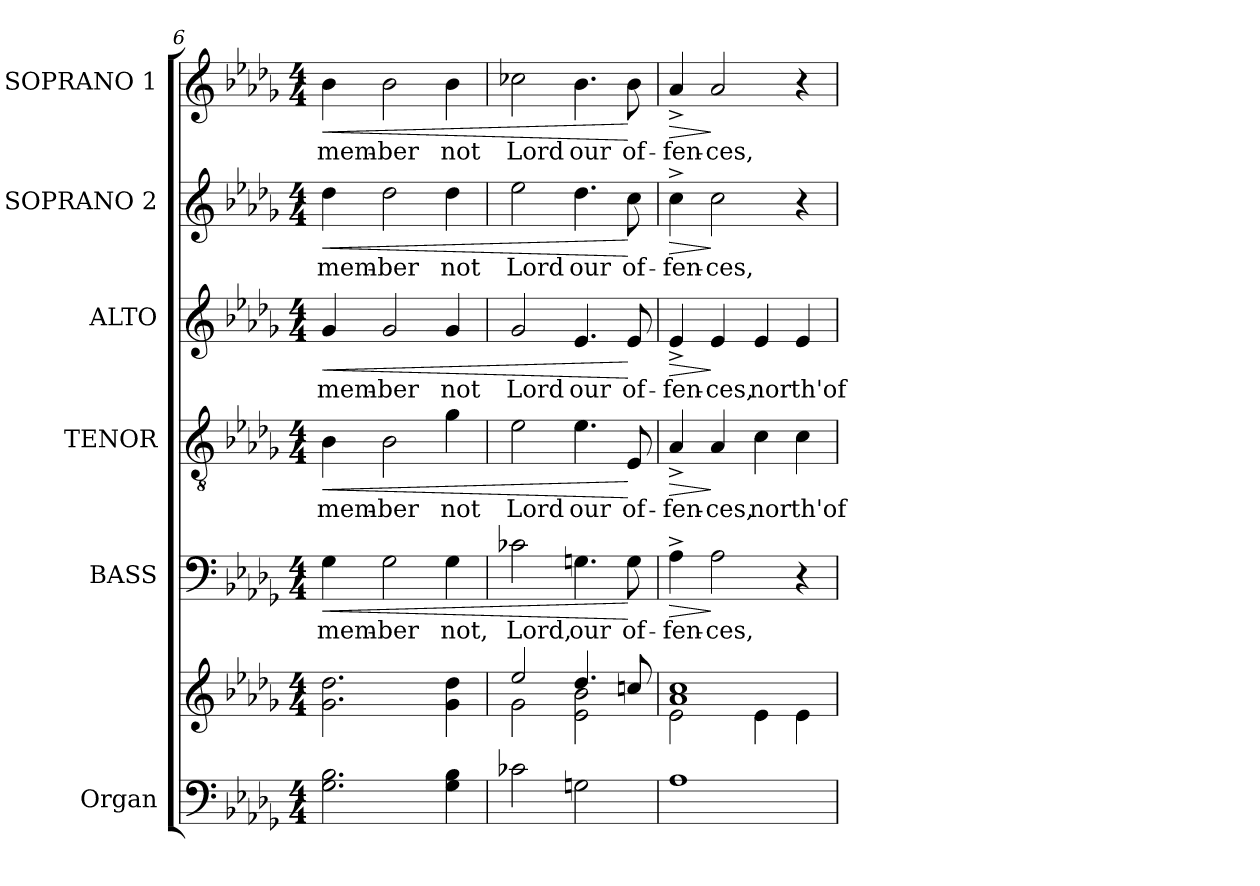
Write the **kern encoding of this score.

**kern	**kern	**kern	**text	**dynam	**kern	**text	**dynam	**kern	**text	**dynam	**kern	**text	**dynam	**kern	**text	**dynam
*part6	*part6	*part5	*part5	*part5	*part4	*part4	*part4	*part3	*part3	*part3	*part2	*part2	*part2	*part1	*part1	*part1
*staff7	*staff6	*staff5	*staff5	*staff5	*staff4	*staff4	*staff4	*staff3	*staff3	*staff3	*staff2	*staff2	*staff2	*staff1	*staff1	*staff1
*I"Organ	*	*I"BASS	*	*	*I"TENOR	*	*	*I"ALTO	*	*	*I"SOPRANO 2	*	*	*I"SOPRANO 1	*	*
*I'Org.	*	*I'B.	*	*	*I'T.	*	*	*I'A.	*	*	*I'S2.	*	*	*I'S1.	*	*
!!LO:LB:g=z
*clefF4	*clefG2	*clefF4	*	*	*clefGv2	*	*	*clefG2	*	*	*clefG2	*	*	*clefG2	*	*
*	*	*	*	*	*ITrd7c12	*	*	*	*	*	*	*	*	*	*	*
*k[b-e-a-d-g-]	*k[b-e-a-d-g-]	*k[b-e-a-d-g-]	*	*	*k[b-e-a-d-g-]	*	*	*k[b-e-a-d-g-]	*	*	*k[b-e-a-d-g-]	*	*	*k[b-e-a-d-g-]	*	*
*b-:	*b-:	*b-:	*	*	*b-:	*	*	*b-:	*	*	*b-:	*	*	*b-:	*	*
*M4/4	*M4/4	*M4/4	*	*	*M4/4	*	*	*M4/4	*	*	*M4/4	*	*	*M4/4	*	*
=6	=6	=6	=6	=6	=6	=6	=6	=6	=6	=6	=6	=6	=6	=6	=6	=6
!	!	!	!LO:LY:b:color=#000000	!LO:HP:b	!	!	!	!	!	!	!	!	!	!	!	!
!	!	!	!	!	!	!LO:LY:b:color=#000000	!LO:HP:b	!	!	!	!	!	!	!	!	!
!	!	!	!	!	!	!	!	!	!LO:LY:b:color=#000000	!LO:HP:b	!	!	!	!	!	!
!	!	!	!	!	!	!	!	!	!	!	!	!LO:LY:b:color=#000000	!LO:HP:b	!	!	!
!	!	!	!	!	!	!	!	!	!	!	!	!	!	!	!LO:LY:b:color=#000000	!LO:HP:b
2.G-i\ 2.B-i	2.g-i\ 2.dd-i	4G-i\	-mem-	<	4BB-i\	-mem-	<	4g-i/	-mem-	<	4dd-i\	-mem-	<	4b-i\	-mem-	<
!	!	!	!LO:LY:b:color=#000000	!	!	!	!	!	!	!	!	!	!	!	!	!
!	!	!	!	!	!	!LO:LY:b:color=#000000	!	!	!	!	!	!	!	!	!	!
!	!	!	!	!	!	!	!	!	!LO:LY:b:color=#000000	!	!	!	!	!	!	!
!	!	!	!	!	!	!	!	!	!	!	!	!LO:LY:b:color=#000000	!	!	!	!
!	!	!	!	!	!	!	!	!	!	!	!	!	!	!	!LO:LY:b:color=#000000	!
.	.	2G-i\	-ber	.	2BB-i\	-ber	.	2g-i/	-ber	.	2dd-i\	-ber	.	2b-i\	-ber	.
!	!	!	!LO:LY:b:color=#000000	!	!	!	!	!	!	!	!	!	!	!	!	!
!	!	!	!	!	!	!LO:LY:b:color=#000000	!	!	!	!	!	!	!	!	!	!
!	!	!	!	!	!	!	!	!	!LO:LY:b:color=#000000	!	!	!	!	!	!	!
!	!	!	!	!	!	!	!	!	!	!	!	!LO:LY:b:color=#000000	!	!	!	!
!	!	!	!	!	!	!	!	!	!	!	!	!	!	!	!LO:LY:b:color=#000000	!
4G-i\ 4B-i	4g-i\ 4dd-i	4G-i\	not,	.	4G-i\	not	.	4g-i/	not	.	4dd-i\	not	.	4b-i\	not	.
=7	=7	=7	=7	=7	=7	=7	=7	=7	=7	=7	=7	=7	=7	=7	=7	=7
*	*^	*	*	*	*	*	*	*	*	*	*	*	*	*	*	*
!	!	!	!	!LO:LY:b:color=#000000	!	!	!	!	!	!	!	!	!	!	!	!	!
!	!	!	!	!	!	!	!LO:LY:b:color=#000000	!	!	!	!	!	!	!	!	!	!
!	!	!	!	!	!	!	!	!	!	!LO:LY:b:color=#000000	!	!	!	!	!	!	!
!	!	!	!	!	!	!	!	!	!	!	!	!	!LO:LY:b:color=#000000	!	!	!	!
!	!	!	!	!	!	!	!	!	!	!	!	!	!	!	!	!LO:LY:b:color=#000000	!
2c-Xi\	2ee-i/	2g-i\	2c-Xi\	Lord,	.	2E-i\	Lord	.	2g-i/	Lord	.	2ee-i\	Lord	.	2cc-Xi\	Lord	.
!	!	!	!	!LO:LY:b:color=#000000	!	!	!	!	!	!	!	!	!	!	!	!	!
!	!	!	!	!	!	!	!LO:LY:b:color=#000000	!	!	!	!	!	!	!	!	!	!
!	!	!	!	!	!	!	!	!	!	!LO:LY:b:color=#000000	!	!	!	!	!	!	!
!	!	!	!	!	!	!	!	!	!	!	!	!	!LO:LY:b:color=#000000	!	!	!	!
!	!	!	!	!	!	!	!	!	!	!	!	!	!	!	!	!LO:LY:b:color=#000000	!
2Gni\	4.dd-i/	2e-i\ 2b-i	4.Gni\	our	.	4.E-i\	our	.	4.e-i/	our	.	4.dd-i\	our	.	4.b-i\	our	.
!	!	!	!	!LO:LY:b:color=#000000	!	!	!	!	!	!	!	!	!	!	!	!	!
!	!	!	!	!	!	!	!LO:LY:b:color=#000000	!	!	!	!	!	!	!	!	!	!
!	!	!	!	!	!	!	!	!	!	!LO:LY:b:color=#000000	!	!	!	!	!	!	!
!	!	!	!	!	!	!	!	!	!	!	!	!	!LO:LY:b:color=#000000	!	!	!	!
!	!	!	!	!	!	!	!	!	!	!	!	!	!	!	!	!LO:LY:b:color=#000000	!
.	8ccni/	.	8Gi\	of-	[	8EE-i/	of-	[	8e-i/	of-	[	8cci\	of-	[	8b-i\	of-	[
=8	=8	=8	=8	=8	=8	=8	=8	=8	=8	=8	=8	=8	=8	=8	=8	=8	=8
!	!	!	!	!LO:LY:b:color=#000000	!LO:HP:b	!	!	!	!	!	!	!	!	!	!	!	!
!	!	!	!	!	!	!	!LO:LY:b:color=#000000	!LO:HP:b	!	!	!	!	!	!	!	!	!
!	!	!	!	!	!	!	!	!	!	!LO:LY:b:color=#000000	!LO:HP:b	!	!	!	!	!	!
!	!	!	!	!	!	!	!	!	!	!	!	!	!LO:LY:b:color=#000000	!LO:HP:b	!	!	!
!	!	!	!	!	!	!	!	!	!	!	!	!	!	!	!	!LO:LY:b:color=#000000	!LO:HP:b
1A-i	1a-i 1cci	2e-i\	4A-^i\	-fen-	>	4AA-^i/	-fen-	>	4e-^i/	-fen-	>	4cc^i\	-fen-	>	4a-^i/	-fen-	>
!	!	!	!	!LO:LY:b:color=#000000	!	!	!	!	!	!	!	!	!	!	!	!	!
!	!	!	!	!	!	!	!LO:LY:b:color=#000000	!	!	!	!	!	!	!	!	!	!
!	!	!	!	!	!	!	!	!	!	!LO:LY:b:color=#000000	!	!	!	!	!	!	!
!	!	!	!	!	!	!	!	!	!	!	!	!	!LO:LY:b:color=#000000	!	!	!	!
!	!	!	!	!	!	!	!	!	!	!	!	!	!	!	!	!LO:LY:b:color=#000000	!
.	.	.	2A-i\	-ces,	]	4AA-i/	-ces,	]	4e-i/	-ces,	]	2cci\	-ces,	]	2a-i/	-ces,	]
!	!	!	!	!	!	!	!LO:LY:b:color=#000000	!	!	!	!	!	!	!	!	!	!
!	!	!	!	!	!	!	!	!	!	!LO:LY:b:color=#000000	!	!	!	!	!	!	!
.	.	4e-i\	.	.	.	4Ci\	nor	.	4e-i/	nor	.	.	.	.	.	.	.
!	!	!	!	!	!	!	!LO:LY:b:color=#000000	!	!	!	!	!	!	!	!	!	!
!	!	!	!	!	!	!	!	!	!	!LO:LY:b:color=#000000	!	!	!	!	!	!	!
.	.	4e-i\	4r	.	.	4Ci\	th'of-	.	4e-i/	th'of-	.	4r	.	.	4r	.	.
*	*v	*v	*	*	*	*	*	*	*	*	*	*	*	*	*	*	*
=	=	=	=	=	=	=	=	=	=	=	=	=	=	=	=	=
*-	*-	*-	*-	*-	*-	*-	*-	*-	*-	*-	*-	*-	*-	*-	*-	*-
